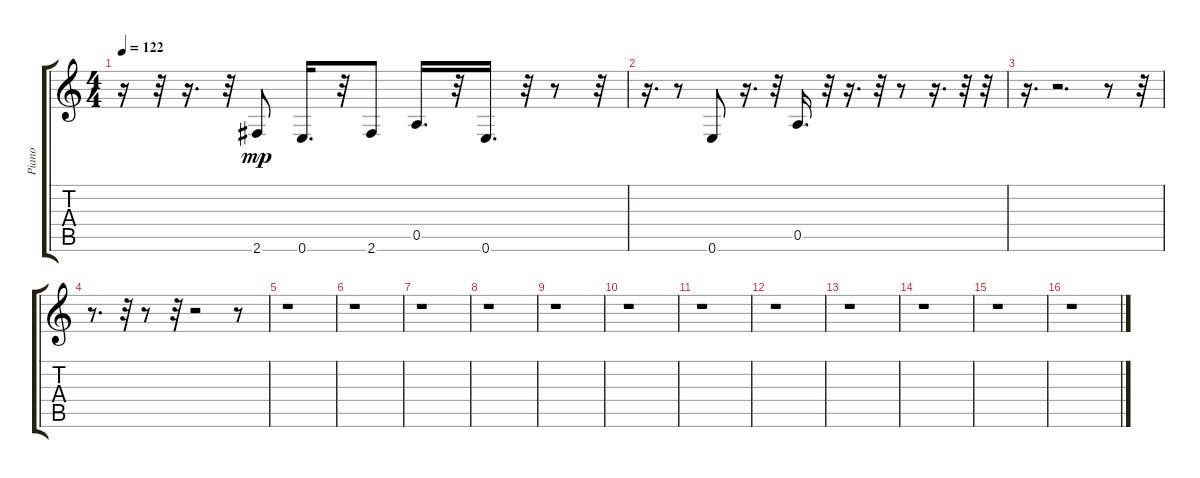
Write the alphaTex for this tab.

\track ("Piano" "Piano") {instrument acousticbass}
\staff {score tabs}
\tuning (E4 B3 G3 D3 A2 E2) {hide}
\ts (4 4)
\tempo 122
\clef g2
\ks c
r.16{dy f} r.32 r.16{d} r.32 2.6.8{dy mp} 0.6.16{d} r.32 2.6.8 0.5.16{d} r.32 0.6.16{d} r.32 r.8 r.32 |
r.16{d} r.8 0.6.8 r.16{d} r.32 0.5.16{d} r.32 r.16{d} r.32 r.8 r.16{d} r.32 r.32 |
r.16{d} r.2{d} r.8 r.32 |
r.8{d} r.32 r.8 r.32 r.2 r.8 |
r.1 |
r.1 |
r.1 |
r.1 |
r.1 |
r.1 |
r.1 |
r.1 |
r.1 |
r.1 |
r.1 |
r.1
